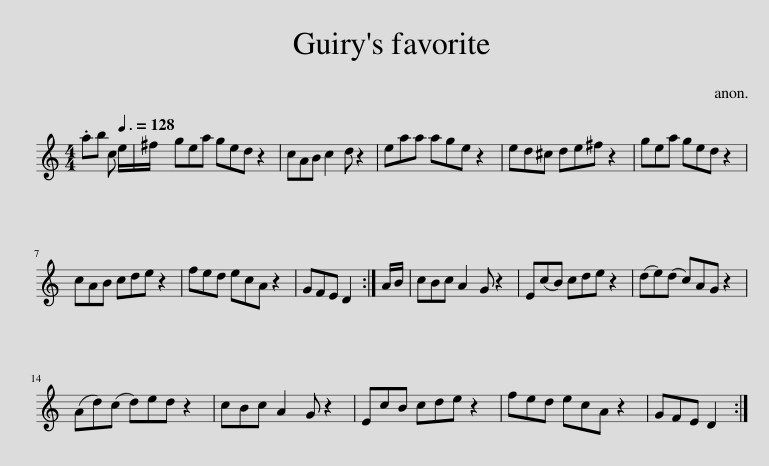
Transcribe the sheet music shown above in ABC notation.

X:1
L:1/8
M:4/4
I:linebreak $
K:C
V:1 treble
V:1
 .ab c[Q:3/8=128] e/^f/ | gea ged z2 | cAB c2 d z2 | eaa age z2 | ed^c de^f z2 | %5
 gea ged z2 |$ cAB cde z2 | fed ecA z2 | GFE D2 :| A/B/ | %10
 cBc A2 G z2 | E(cB) cde z2 | (de)(d c)AG z2 |$ (Ad)(c d)ed z2 | cBc A2 G z2 | %15
 EcB cde z2 | fed ecA z2 | GFE D2 :| %18
